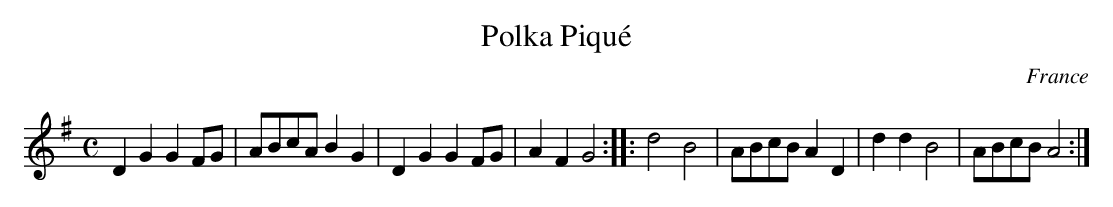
X:1
T:Polka Piqu\'e
M:C
O:France
K:G
D2G2G2FG|ABcAB2G2|D2G2G2FG|A2F2G4::\
d4B4|ABcBA2D2|d2d2B4|ABcBA4:|
